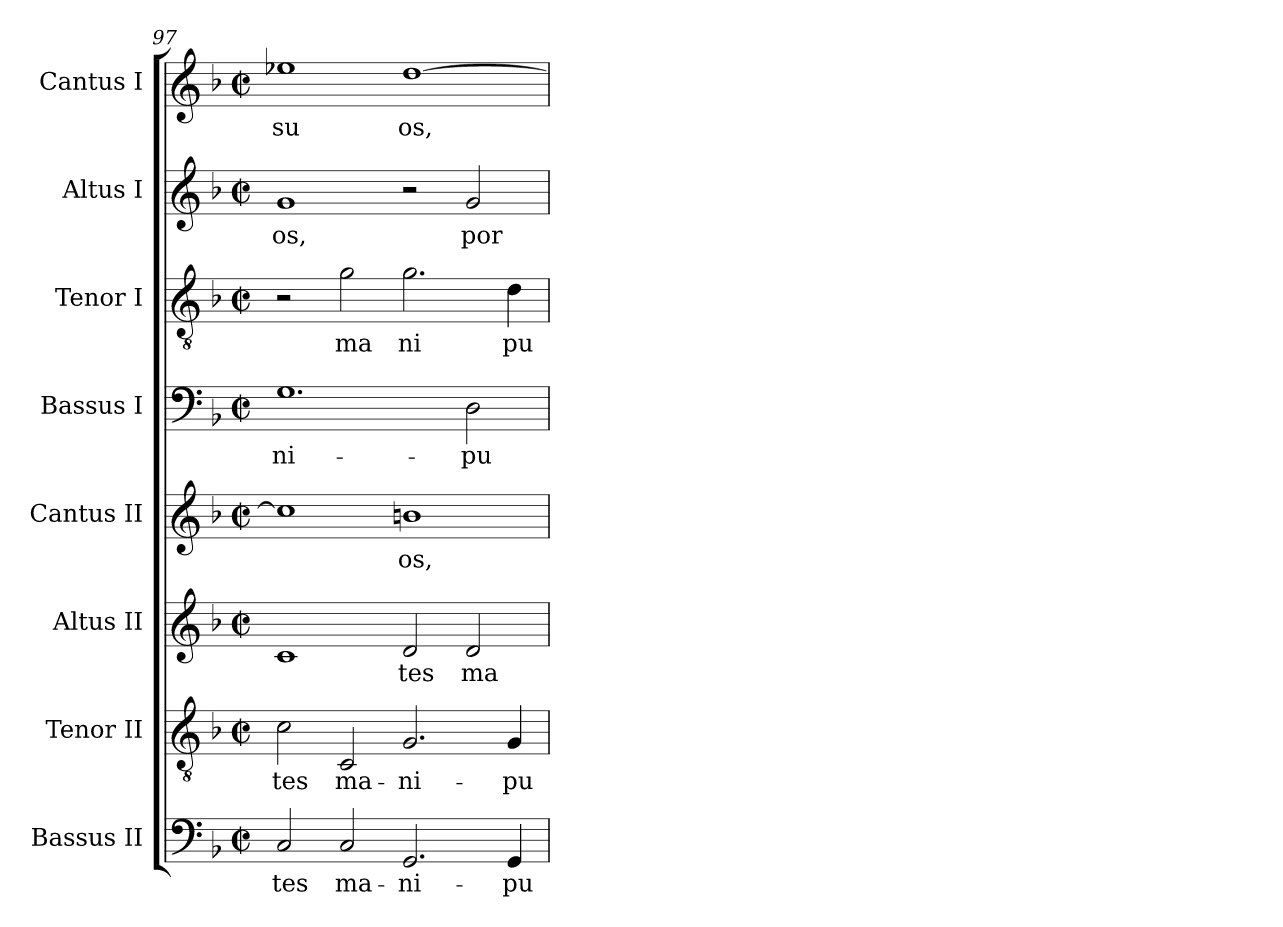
**kern	**text	**kern	**text	**kern	**text	**kern	**text	**kern	**text	**kern	**text	**kern	**text	**kern	**text
*part8	*part8	*part7	*part7	*part6	*part6	*part5	*part5	*part4	*part4	*part3	*part3	*part2	*part2	*part1	*part1
*staff8	*staff8	*staff7	*staff7	*staff6	*staff6	*staff5	*staff5	*staff4	*staff4	*staff3	*staff3	*staff2	*staff2	*staff1	*staff1
*I"Bassus II	*	*I"Tenor II	*	*I"Altus II	*	*I"Cantus II	*	*I"Bassus I	*	*I"Tenor I	*	*I"Altus I	*	*I"Cantus I	*
*I'Bassus II	*	*I'Tenor II	*	*I'Altus II	*	*I'Cantus II	*	*I'Bassus I	*	*I'Tenor I	*	*I'Altus I	*	*I'Cantus I	*
!!LO:PB:g=z
*clefF4	*	*clefGv2	*	*clefG2	*	*clefG2	*	*clefF4	*	*clefGv2	*	*clefG2	*	*clefG2	*
*k[b-]	*	*k[b-]	*	*k[b-]	*	*k[b-]	*	*k[b-]	*	*k[b-]	*	*k[b-]	*	*k[b-]	*
*F:	*	*F:	*	*F:	*	*F:	*	*F:	*	*F:	*	*F:	*	*F:	*
*M2/2	*	*M2/2	*	*M2/2	*	*M2/2	*	*M2/2	*	*M2/2	*	*M2/2	*	*M2/2	*
*met(c|)	*	*met(c|)	*	*met(c|)	*	*met(c|)	*	*met(c|)	*	*met(c|)	*	*met(c|)	*	*met(c|)	*
=97	=97	=97	=97	=97	=97	=97	=97	=97	=97	=97	=97	=97	=97	=97	=97
!	!LO:LY:b:cj	!	!LO:LY:b:cj	!	!LO:LY:b:cj	!	!LO:LY:b:cj	!	!LO:LY:b:cj	!	!	!	!LO:LY:b:cj	!	!LO:LY:b:cj
2C/	-tes	2c\	-tes	1c	.	1cc]	.	1.G	ni-	2r	.	1g	os,	1ee-X	su
!	!LO:LY:b:cj	!	!LO:LY:b:cj	!	!	!	!	!	!	!	!LO:LY:b:cj	!	!	!	!
2C/	ma-	2C/	ma-	.	.	.	.	.	.	2g\	ma	.	.	.	.
!	!LO:LY:b:cj	!	!LO:LY:b:cj	!	!LO:LY:b:cj	!	!LO:LY:b:cj	!	!	!	!LO:LY:b:cj	!	!	!	!LO:LY:b:cj
2.GG/	-ni-	2.G/	-ni-	2d/	tes	1bn	os,	.	.	2.g\	ni	2r	.	[>1dd	os,
!	!	!	!	!	!LO:LY:b:cj	!	!	!	!LO:LY:b:cj	!	!	!	!LO:LY:b:cj	!	!
.	.	.	.	2d/	ma	.	.	2D\	-pu-	.	.	2g/	por	.	.
!	!LO:LY:b:cj	!	!LO:LY:b:cj	!	!	!	!	!	!	!	!LO:LY:b:cj	!	!	!	!
4GG/	-pu-	4G/	-pu-	.	.	.	.	.	.	4d\	pu	.	.	.	.
=	=	=	=	=	=	=	=	=	=	=	=	=	=	=	=
*-	*-	*-	*-	*-	*-	*-	*-	*-	*-	*-	*-	*-	*-	*-	*-
